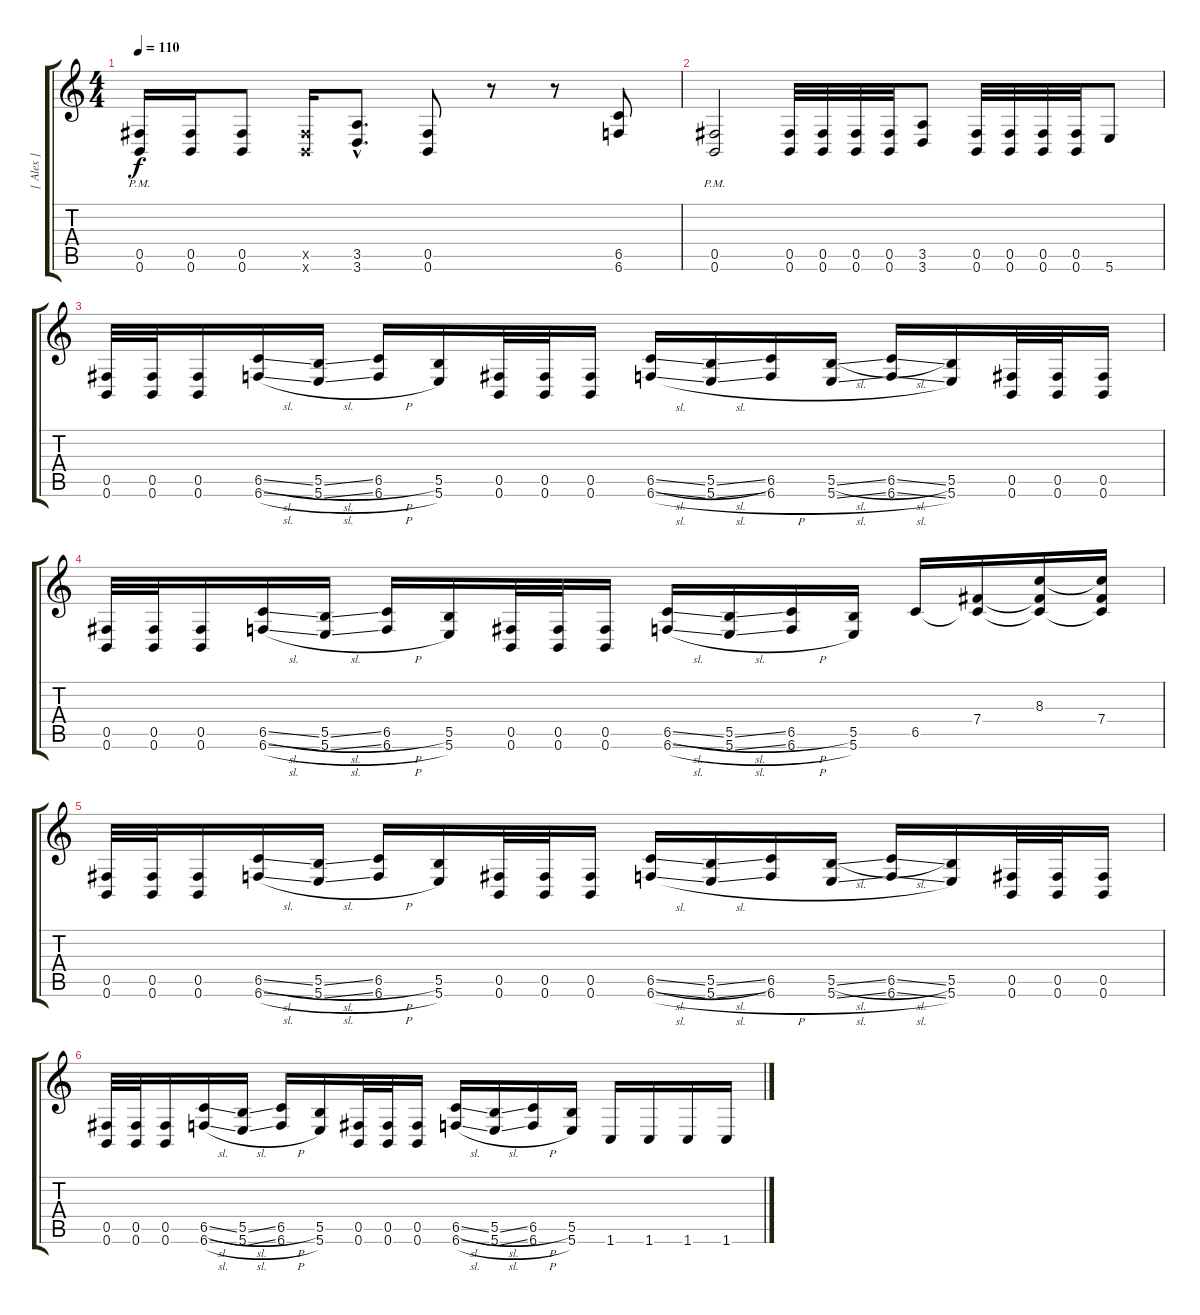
\track ("[ Alex ]" "[ Alex ]") {instrument distortionguitar}
\staff {score tabs}
\tuning (Db4 Ab3 E3 B2 Gb2 B1) {hide}
\ts (4 4)
\tempo 110
\clef g2
\ks c
(0.5{pm} 0.6{pm}).16{dy f} (0.5 0.6).16 (0.5 0.6).8 (0.5{x} 0.6{x}).16 (3.5{hac} 3.6{hac}).8{d} (0.5 0.6).8 r.8 r.8 (6.5 6.6).8 |
(0.5{pm} 0.6{pm}).2 (0.5 0.6).32 (0.5 0.6).32 (0.5 0.6).32 (0.5 0.6).32 (3.5 3.6).8 (0.5 0.6).32 (0.5 0.6).32 (0.5 0.6).32 (0.5 0.6).32 5.6.8 |
(0.5 0.6).32 (0.5 0.6).32 (0.5 0.6).16 (6.5{sl} 6.6{sl}).16 (5.5{sl} 5.6{sl}).16 (6.5{h} 6.6{h}).16 (5.5 5.6).16 (0.5 0.6).32 (0.5 0.6).32 (0.5 0.6).16 (6.5{sl} 6.6{sl}).16 (5.5{sl} 5.6{sl}).16 (6.5 6.6{h}).16 (5.5{sl} 5.6{sl}).16 (6.5{sl} 6.6{sl}).16 (5.5 5.6).16 (0.5 0.6).32 (0.5 0.6).32 (0.5 0.6).16 |
(0.5 0.6).32 (0.5 0.6).32 (0.5 0.6).16 (6.5{sl} 6.6{sl}).16 (5.5{sl} 5.6{sl}).16 (6.5{h} 6.6{h}).16 (5.5 5.6).16 (0.5 0.6).32 (0.5 0.6).32 (0.5 0.6).16 (6.5{sl} 6.6{sl}).16 (5.5{sl} 5.6{sl}).16 (6.5{h} 6.6{h}).16 (5.5 5.6).16 6.5.16 (7.4 6.5{t}).16 (8.3 7.4{t} 6.5{t}).16 (8.3{t} 7.4 6.5{t}).16 |
(0.5 0.6).32 (0.5 0.6).32 (0.5 0.6).16 (6.5{sl} 6.6{sl}).16 (5.5{sl} 5.6{sl}).16 (6.5{h} 6.6{h}).16 (5.5 5.6).16 (0.5 0.6).32 (0.5 0.6).32 (0.5 0.6).16 (6.5{sl} 6.6{sl}).16 (5.5{sl} 5.6{sl}).16 (6.5 6.6{h}).16 (5.5{sl} 5.6{sl}).16 (6.5{sl} 6.6{sl}).16 (5.5 5.6).16 (0.5 0.6).32 (0.5 0.6).32 (0.5 0.6).16 |
(0.5 0.6).32 (0.5 0.6).32 (0.5 0.6).16 (6.5{sl} 6.6{sl}).16 (5.5{sl} 5.6{sl}).16 (6.5{h} 6.6{h}).16 (5.5 5.6).16 (0.5 0.6).32 (0.5 0.6).32 (0.5 0.6).16 (6.5{sl} 6.6{sl}).16 (5.5{sl} 5.6{sl}).16 (6.5{h} 6.6{h}).16 (5.5 5.6).16 1.6.16 1.6.16 1.6.16 1.6.16
